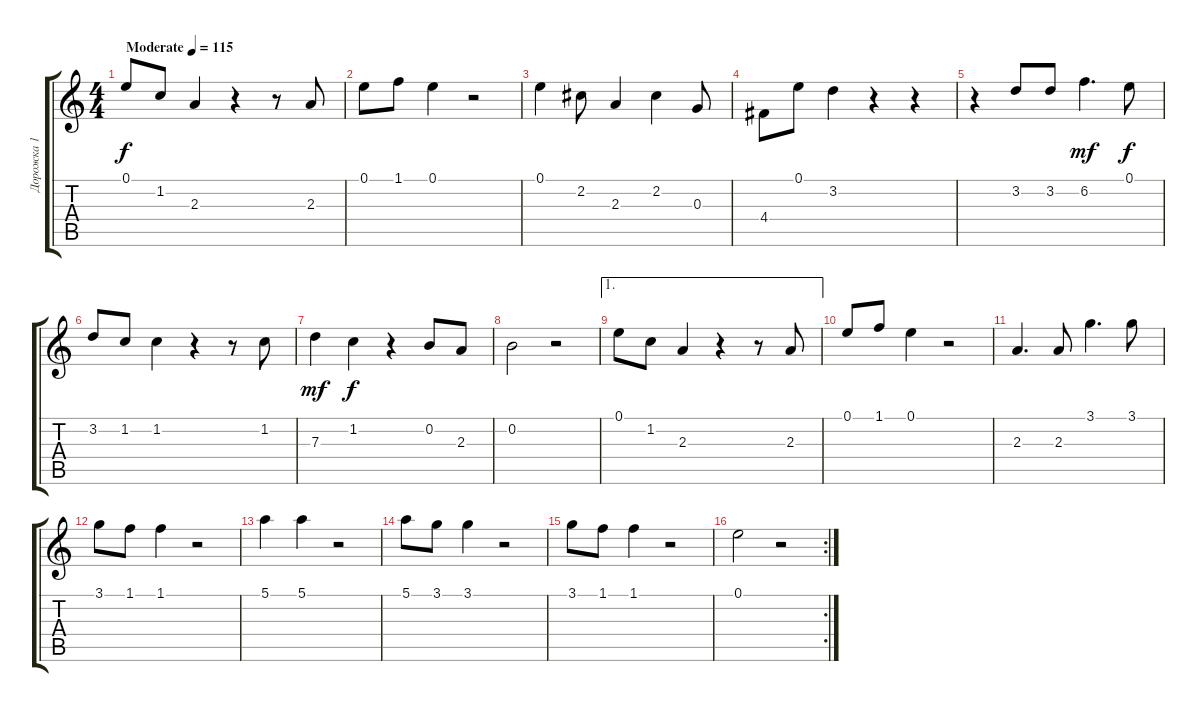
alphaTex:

\track ("Дорожка 1" "Дорожка 1") {instrument acousticguitarsteel}
\staff {score tabs}
\tuning (E4 B3 G3 D3 A2 E2) {hide}
\ts (4 4)
\tempo (115 "Moderate")
\clef g2
\ks c
0.1.8{dy f instrument acousticguitarsteel beam Up} 1.2.8{beam Up} 2.3.4 r.4 r.8 2.3.8 |
0.1.8 1.1.8 0.1.4 r.2 |
0.1.4 2.2.8 2.3.4 2.2.4 0.3.8 |
4.4.8 0.1.8 3.2.4 r.4 r.4 |
r.4 3.2.8{beam Up} 3.2.8{beam Up} 6.2.4{d dy mf} 0.1.8{dy f} |
3.2.8{beam Up} 1.2.8{beam Up} 1.2.4 r.4 r.8 1.2.8 |
7.3.4{dy mf} 1.2.4{dy f} r.4 0.2.8 2.3.8 |
0.2.2 r.2 |
\ae 1
0.1.8 1.2.8 2.3.4 r.4 r.8 2.3.8 |
0.1.8{beam Up} 1.1.8{beam Up} 0.1.4 r.2 |
2.3.4{d} 2.3.8 3.1.4{d} 3.1.8 |
3.1.8 1.1.8 1.1.4 r.2 |
5.1.4 5.1.4 r.2 |
5.1.8 3.1.8 3.1.4 r.2 |
3.1.8 1.1.8 1.1.4 r.2 |
\rc 2
0.1.2 r.2
